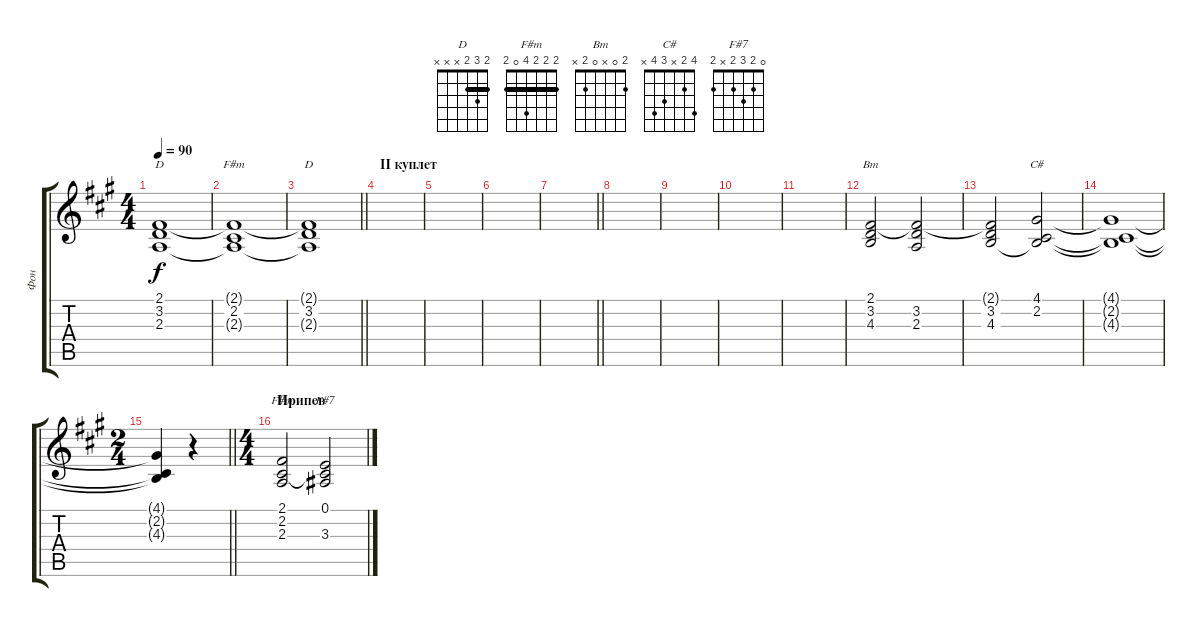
\track ("Фон" "Фон") {instrument pad2warm}
\staff {score tabs}
\tuning (E4 B3 G3 D3 A2 E2) {hide}
\chord ("D" 2 3 2 0 x x) {barre 2}
\chord ("F#m" 2 2 2 x x x) {barre 2}
\chord ("D" 2 3 2 x x x) {barre 2}
\chord ("Bm" 2 0 x 0 2 x)
\chord ("C#" 4 2 x 3 4 x)
\chord ("F#m" 2 2 2 4 0 2) {barre 2}
\chord ("F#7" 0 2 3 2 x 2)
\ts (4 4)
\tempo 90
\clef g2
\ks f#minor
(2.1{t} 3.2 2.3{t}).1{ch "D" dy f} |
(2.1{t} 2.2 2.3{t}).1{ch "F#m"} |
\barLineRight lightlight
(2.1{t} 3.2 2.3{t}).1{ch "D"} |
\section ("" "II куплет")
|
|
|
\barLineRight lightlight
|
|
|
|
|
(2.1 3.2 4.3).2{ch "Bm"} (2.1{t} 3.2 2.3).2 |
(2.1{t} 3.2 4.3).2 (4.1 2.2 4.3{t}).2{ch "C#"} |
(4.1{t} 2.2{t} 4.3{t}).1 |
\ts (2 4)
\barLineRight lightlight
(4.1{t} 2.2{t} 4.3{t}).4 r.4 |
\ts (4 4)
\section ("" "Припев")
(2.1 2.2 2.3).2{ch "F#m"} (0.1 2.2{t} 3.3).2{ch "F#7"}
